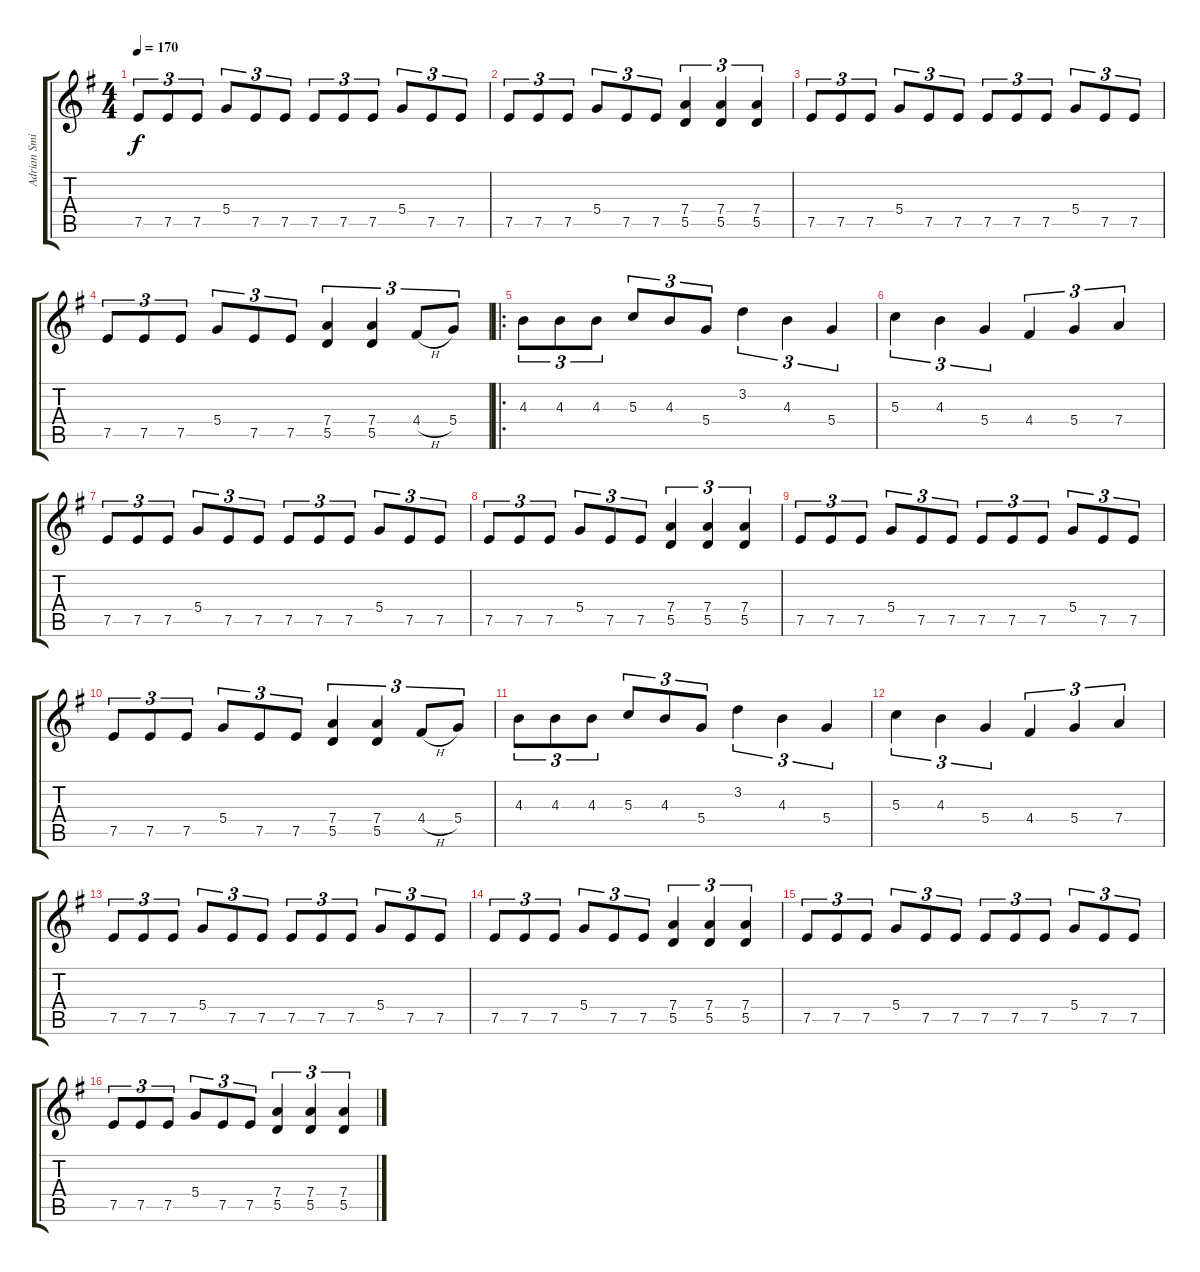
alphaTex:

\track ("Adrian Smith" "Adrian Smi") {mute instrument overdrivenguitar}
\staff {score tabs}
\tuning (E4 B3 G3 D3 A2 E2) {hide}
\ts (4 4)
\tempo 170
\clef g2
\ks g
7.5.8{tu (3 2) dy f} 7.5.8{tu (3 2)} 7.5.8{tu (3 2)} 5.4.8{tu (3 2)} 7.5.8{tu (3 2)} 7.5.8{tu (3 2)} 7.5.8{tu (3 2)} 7.5.8{tu (3 2)} 7.5.8{tu (3 2)} 5.4.8{tu (3 2)} 7.5.8{tu (3 2)} 7.5.8{tu (3 2)} |
7.5.8{tu (3 2)} 7.5.8{tu (3 2)} 7.5.8{tu (3 2)} 5.4.8{tu (3 2)} 7.5.8{tu (3 2)} 7.5.8{tu (3 2)} (7.4 5.5).4{tu (3 2)} (7.4 5.5).4{tu (3 2)} (7.4 5.5).4{tu (3 2)} |
7.5.8{tu (3 2)} 7.5.8{tu (3 2)} 7.5.8{tu (3 2)} 5.4.8{tu (3 2)} 7.5.8{tu (3 2)} 7.5.8{tu (3 2)} 7.5.8{tu (3 2)} 7.5.8{tu (3 2)} 7.5.8{tu (3 2)} 5.4.8{tu (3 2)} 7.5.8{tu (3 2)} 7.5.8{tu (3 2)} |
7.5.8{tu (3 2)} 7.5.8{tu (3 2)} 7.5.8{tu (3 2)} 5.4.8{tu (3 2)} 7.5.8{tu (3 2)} 7.5.8{tu (3 2)} (7.4 5.5).4{tu (3 2)} (7.4 5.5).4{tu (3 2)} 4.4{h}.8{tu (3 2)} 5.4.8{tu (3 2)} |
\ro
4.3.8{tu (3 2)} 4.3.8{tu (3 2)} 4.3.8{tu (3 2)} 5.3.8{tu (3 2)} 4.3.8{tu (3 2)} 5.4.8{tu (3 2)} 3.2.4{tu (3 2)} 4.3.4{tu (3 2)} 5.4.4{tu (3 2)} |
5.3.4{tu (3 2)} 4.3.4{tu (3 2)} 5.4.4{tu (3 2)} 4.4.4{tu (3 2)} 5.4.4{tu (3 2)} 7.4.4{tu (3 2)} |
7.5.8{tu (3 2)} 7.5.8{tu (3 2)} 7.5.8{tu (3 2)} 5.4.8{tu (3 2)} 7.5.8{tu (3 2)} 7.5.8{tu (3 2)} 7.5.8{tu (3 2)} 7.5.8{tu (3 2)} 7.5.8{tu (3 2)} 5.4.8{tu (3 2)} 7.5.8{tu (3 2)} 7.5.8{tu (3 2)} |
7.5.8{tu (3 2)} 7.5.8{tu (3 2)} 7.5.8{tu (3 2)} 5.4.8{tu (3 2)} 7.5.8{tu (3 2)} 7.5.8{tu (3 2)} (7.4 5.5).4{tu (3 2)} (7.4 5.5).4{tu (3 2)} (7.4 5.5).4{tu (3 2)} |
7.5.8{tu (3 2)} 7.5.8{tu (3 2)} 7.5.8{tu (3 2)} 5.4.8{tu (3 2)} 7.5.8{tu (3 2)} 7.5.8{tu (3 2)} 7.5.8{tu (3 2)} 7.5.8{tu (3 2)} 7.5.8{tu (3 2)} 5.4.8{tu (3 2)} 7.5.8{tu (3 2)} 7.5.8{tu (3 2)} |
7.5.8{tu (3 2)} 7.5.8{tu (3 2)} 7.5.8{tu (3 2)} 5.4.8{tu (3 2)} 7.5.8{tu (3 2)} 7.5.8{tu (3 2)} (7.4 5.5).4{tu (3 2)} (7.4 5.5).4{tu (3 2)} 4.4{h}.8{tu (3 2)} 5.4.8{tu (3 2)} |
4.3.8{tu (3 2)} 4.3.8{tu (3 2)} 4.3.8{tu (3 2)} 5.3.8{tu (3 2)} 4.3.8{tu (3 2)} 5.4.8{tu (3 2)} 3.2.4{tu (3 2)} 4.3.4{tu (3 2)} 5.4.4{tu (3 2)} |
5.3.4{tu (3 2)} 4.3.4{tu (3 2)} 5.4.4{tu (3 2)} 4.4.4{tu (3 2)} 5.4.4{tu (3 2)} 7.4.4{tu (3 2)} |
7.5.8{tu (3 2)} 7.5.8{tu (3 2)} 7.5.8{tu (3 2)} 5.4.8{tu (3 2)} 7.5.8{tu (3 2)} 7.5.8{tu (3 2)} 7.5.8{tu (3 2)} 7.5.8{tu (3 2)} 7.5.8{tu (3 2)} 5.4.8{tu (3 2)} 7.5.8{tu (3 2)} 7.5.8{tu (3 2)} |
7.5.8{tu (3 2)} 7.5.8{tu (3 2)} 7.5.8{tu (3 2)} 5.4.8{tu (3 2)} 7.5.8{tu (3 2)} 7.5.8{tu (3 2)} (7.4 5.5).4{tu (3 2)} (7.4 5.5).4{tu (3 2)} (7.4 5.5).4{tu (3 2)} |
7.5.8{tu (3 2)} 7.5.8{tu (3 2)} 7.5.8{tu (3 2)} 5.4.8{tu (3 2)} 7.5.8{tu (3 2)} 7.5.8{tu (3 2)} 7.5.8{tu (3 2)} 7.5.8{tu (3 2)} 7.5.8{tu (3 2)} 5.4.8{tu (3 2)} 7.5.8{tu (3 2)} 7.5.8{tu (3 2)} |
7.5.8{tu (3 2)} 7.5.8{tu (3 2)} 7.5.8{tu (3 2)} 5.4.8{tu (3 2)} 7.5.8{tu (3 2)} 7.5.8{tu (3 2)} (7.4 5.5).4{tu (3 2)} (7.4 5.5).4{tu (3 2)} (7.4 5.5).4{tu (3 2)}
